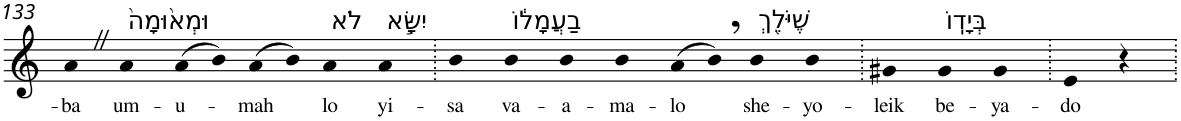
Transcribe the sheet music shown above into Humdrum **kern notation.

**kern	**text
*part1	*part1
*staff1	*staff1
*I"Piano	*
*I'Pno	*
!!LO:PB:g=z
*clefG2	*
*k[]	*
=133	=133
!	!LO:LY:b
4aZ	-ba
!LO:TX:a:t=וּמְא֙וּמָה֙	!
!	!LO:LY:b
4a	um-
!	!LO:LY:b
(>8a	-u-
8b)	.
!	!LO:LY:b
(>8a	-mah
8b)	.
!LO:TX:a:t=לֹא	!
!	!LO:LY:b
4a	lo
!LO:TX:a:t=יִשָּׂ֣א	!
!	!LO:LY:b
4a	yi-
=134.	=134.
!	!LO:LY:b
4b	-sa
!LO:TX:a:t=בַעֲמָל֔וֹ	!
!	!LO:LY:b
4b	va-
!	!LO:LY:b
4b	-a-
!	!LO:LY:b
4b	-ma-
!	!LO:LY:b
(>8a	-lo
8b,)	.
!LO:TX:a:t=שֶׁיֹּלֵ֖ךְ	!
!	!LO:LY:b
4b	she-
!	!LO:LY:b
4b	-yo-
=135.	=135.
!	!LO:LY:b
4g#X	-leik
!LO:TX:a:t=בְּיָדֽוֹ	!
!	!LO:LY:b
4g#	be-
!	!LO:LY:b
4g#	-ya-
=136.	=136.
!	!LO:LY:b
4e	-do
4r	.
=.	=.
*-	*-
